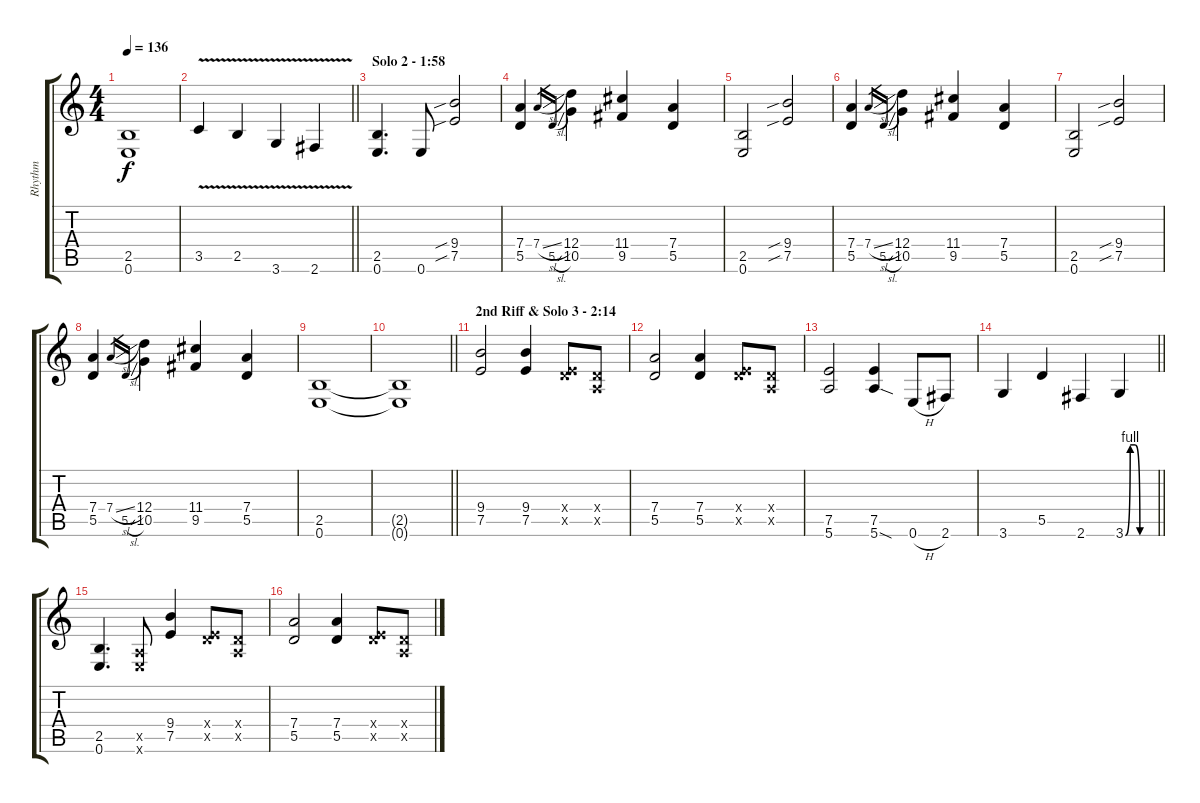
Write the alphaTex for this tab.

\track ("Rhythm" "Rhythm") {instrument distortionguitar}
\staff {score tabs}
\tuning (E4 B3 G3 D3 A2 E2) {hide}
\ts (4 4)
\tempo 136
\clef g2
\ks c
(2.5 0.6).1{dy f} |
\barLineRight lightlight
3.5{v}.4 2.5{v}.4 3.6{v}.4 2.6{v}.4 |
\section ("" "Solo 2 - 1:58")
(2.5 0.6).4{d} 0.6.8 (9.4{sib} 7.5{sib}).2 |
(7.4 5.5).4 7.4{sl}.16{gr} 5.5{sl}.16{gr} (12.4 10.5).4 (11.4 9.5).4 (7.4 5.5).4 |
(2.5 0.6).2 (9.4{sib} 7.5{sib}).2 |
(7.4 5.5).4 7.4{sl}.16{gr} 5.5{sl}.16{gr} (12.4 10.5).4 (11.4 9.5).4 (7.4 5.5).4 |
(2.5 0.6).2 (9.4{sib} 7.5{sib}).2 |
(7.4 5.5).4 7.4{sl}.16{gr} 5.5{sl}.16{gr} (12.4 10.5).4 (11.4 9.5).4 (7.4 5.5).4 |
(2.5 0.6).1 |
\barLineRight lightlight
(2.5{t} 0.6{t}).1 |
\section ("" "2nd Riff & Solo 3 - 2:14")
(9.4 7.5).2 (9.4 7.5).4 (0.4{x} 7.5{x}).8 (0.4{x} 0.5{x}).8 |
(7.4 5.5).2 (7.4 5.5).4 (0.4{x} 7.5{x}).8 (0.4{x} 0.5{x}).8 |
(7.5 5.6).2 (7.5 5.6{sod}).4 0.6{h}.8 2.6.8 |
\barLineRight lightlight
3.6.4 5.5.4 2.6.4 3.6{be (custom 0 0 10 4 20 4 30 0 60 0)}.4 |
(2.5 0.6).4{d} (0.5{x} 0.6{x}).8 (9.4 7.5).4 (0.4{x} 7.5{x}).8 (0.4{x} 0.5{x}).8 |
(7.4 5.5).2 (7.4 5.5).4 (0.4{x} 7.5{x}).8 (0.4{x} 0.5{x}).8
